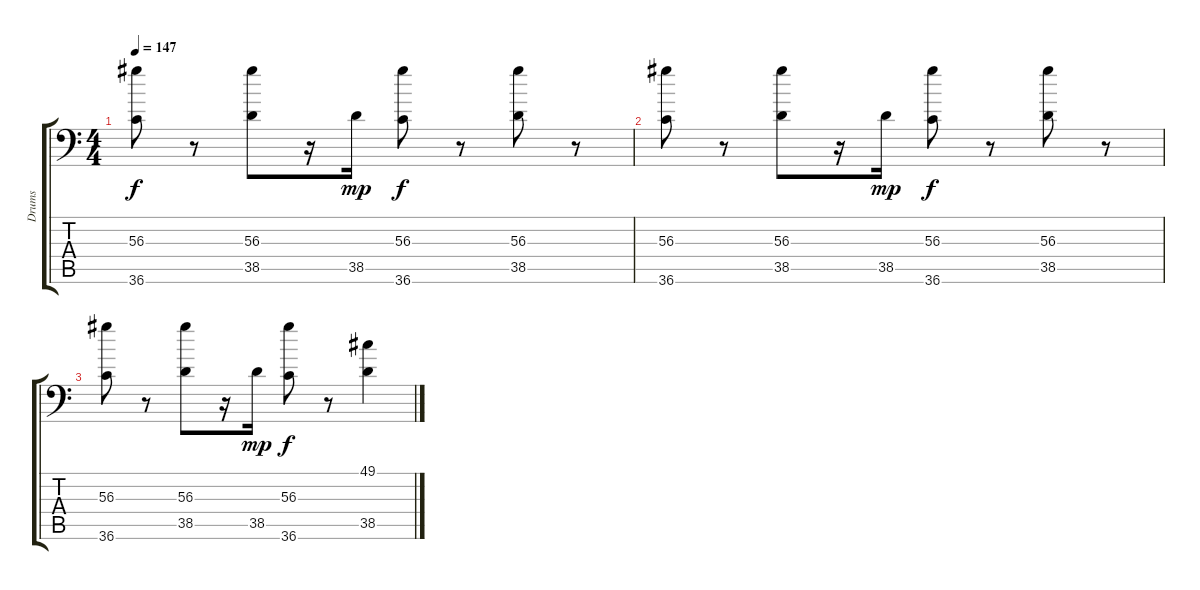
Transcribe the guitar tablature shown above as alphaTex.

\track ("Drums" "Drums") {instrument acousticgrandpiano}
\staff {score tabs}
\tuning (C-1 C-1 C-1 C-1 C-1 C-1) {hide}
\ts (4 4)
\tempo 147
\clef f4
\ks c
(56.3 36.6).8{dy f} r.8 (56.3 38.5).8 r.16 38.5.16{dy mp} (56.3 36.6).8{dy f} r.8 (56.3 38.5).8 r.8 |
(56.3 36.6).8 r.8 (56.3 38.5).8 r.16 38.5.16{dy mp} (56.3 36.6).8{dy f} r.8 (56.3 38.5).8 r.8 |
(56.3 36.6).8 r.8 (56.3 38.5).8 r.16 38.5.16{dy mp} (56.3 36.6).8{dy f} r.8 (49.1 38.5).4
